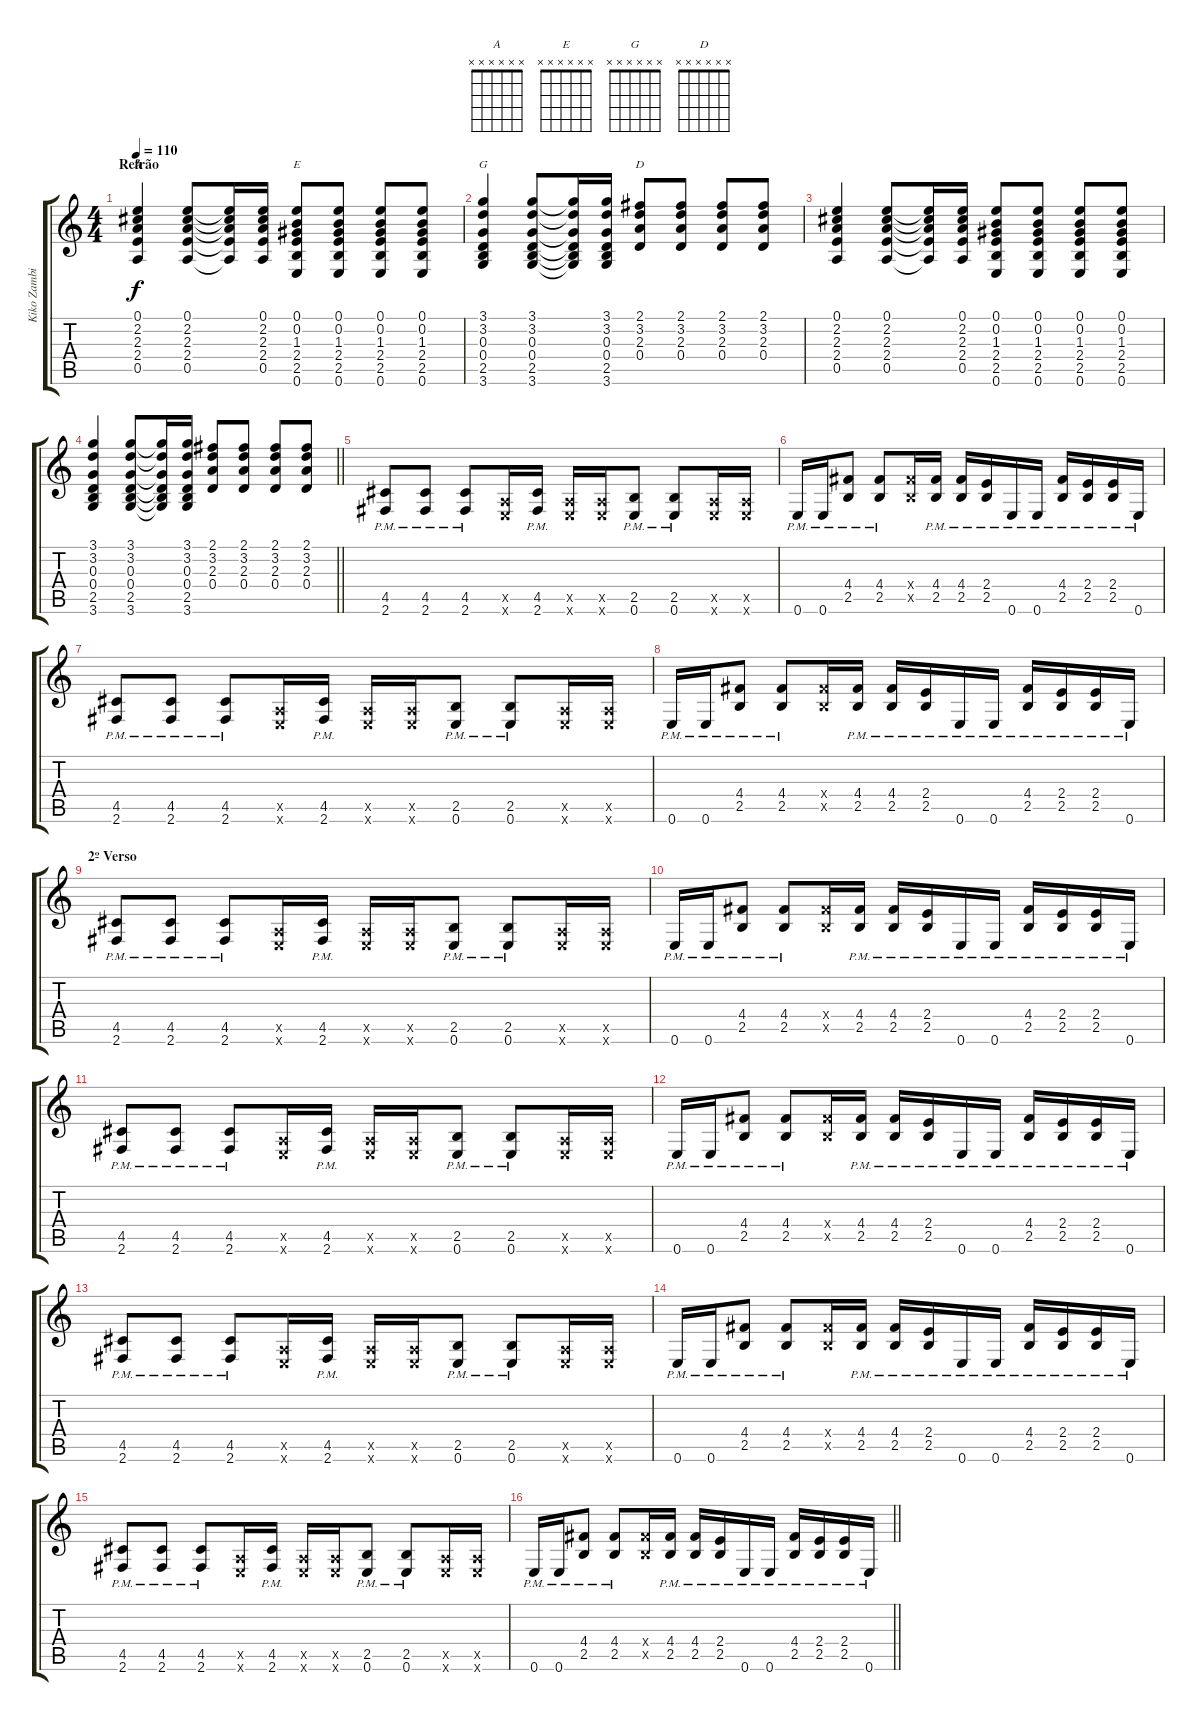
\track ("Kiko Zambianchi" "Kiko Zambi") {instrument acousticguitarsteel}
\staff {score tabs}
\tuning (E4 B3 G3 D3 A2 E2) {hide}
\chord ("A" x x x x x x)
\chord ("E" x x x x x x)
\chord ("G" x x x x x x)
\chord ("D" x x x x x x)
\ts (4 4)
\section ("" "Refrão")
\tempo 110
\clef g2
\ks c
(0.1 2.2 2.3 2.4 0.5).4{ch "A" dy f} (0.1 2.2 2.3 2.4 0.5).8 (0.1{t} 2.2{t} 2.3{t} 2.4{t} 0.5{t}).16 (0.1 2.2 2.3 2.4 0.5).16 (0.1 0.2 1.3 2.4 2.5 0.6).8{ch "E"} (0.1 0.2 1.3 2.4 2.5 0.6).8 (0.1 0.2 1.3 2.4 2.5 0.6).8 (0.1 0.2 1.3 2.4 2.5 0.6).8 |
(3.1 3.2 0.3 0.4 2.5 3.6).4{ch "G"} (3.1 3.2 0.3 0.4 2.5 3.6).8 (3.1{t} 3.2{t} 0.3{t} 0.4{t} 2.5{t} 3.6{t}).16 (3.1 3.2 0.3 0.4 2.5 3.6).16 (2.1 3.2 2.3 0.4).8{ch "D"} (2.1 3.2 2.3 0.4).8 (2.1 3.2 2.3 0.4).8 (2.1 3.2 2.3 0.4).8 |
(0.1 2.2 2.3 2.4 0.5).4 (0.1 2.2 2.3 2.4 0.5).8 (0.1{t} 2.2{t} 2.3{t} 2.4{t} 0.5{t}).16 (0.1 2.2 2.3 2.4 0.5).16 (0.1 0.2 1.3 2.4 2.5 0.6).8 (0.1 0.2 1.3 2.4 2.5 0.6).8 (0.1 0.2 1.3 2.4 2.5 0.6).8 (0.1 0.2 1.3 2.4 2.5 0.6).8 |
\barLineRight lightlight
(3.1 3.2 0.3 0.4 2.5 3.6).4 (3.1 3.2 0.3 0.4 2.5 3.6).8 (3.1{t} 3.2{t} 0.3{t} 0.4{t} 2.5{t} 3.6{t}).16 (3.1 3.2 0.3 0.4 2.5 3.6).16 (2.1 3.2 2.3 0.4).8 (2.1 3.2 2.3 0.4).8 (2.1 3.2 2.3 0.4).8 (2.1 3.2 2.3 0.4).8 |
(4.5 2.6{pm}).8 (4.5 2.6{pm}).8 (4.5 2.6{pm}).8 (0.5{x} 0.6{x}).16 (4.5 2.6{pm}).16 (0.5{x} 0.6{x}).16 (0.5{x} 0.6{x}).16 (2.5{pm} 0.6).8 (2.5{pm} 0.6).8 (0.5{x} 0.6{x}).16 (0.5{x} 0.6{x}).16 |
0.6{pm}.16 0.6{pm}.16 (4.4 2.5{pm}).8 (4.4{pm} 2.5{pm}).8 (4.4{x} 2.5{x}).16 (4.4{pm} 2.5).16 (4.4{pm} 2.5).16 (2.4{pm} 2.5).16 0.6{pm}.16 0.6{pm}.16 (4.4 2.5{pm}).16 (2.4 2.5{pm}).16 (2.4 2.5{pm}).16 0.6{pm}.16 |
(4.5 2.6{pm}).8 (4.5 2.6{pm}).8 (4.5 2.6{pm}).8 (0.5{x} 0.6{x}).16 (4.5 2.6{pm}).16 (0.5{x} 0.6{x}).16 (0.5{x} 0.6{x}).16 (2.5{pm} 0.6).8 (2.5{pm} 0.6).8 (0.5{x} 0.6{x}).16 (0.5{x} 0.6{x}).16 |
0.6{pm}.16 0.6{pm}.16 (4.4 2.5{pm}).8 (4.4{pm} 2.5{pm}).8 (4.4{x} 2.5{x}).16 (4.4{pm} 2.5).16 (4.4{pm} 2.5).16 (2.4{pm} 2.5).16 0.6{pm}.16 0.6{pm}.16 (4.4 2.5{pm}).16 (2.4 2.5{pm}).16 (2.4 2.5{pm}).16 0.6{pm}.16 |
\section ("" "2º Verso")
(4.5 2.6{pm}).8 (4.5 2.6{pm}).8 (4.5 2.6{pm}).8 (0.5{x} 0.6{x}).16 (4.5 2.6{pm}).16 (0.5{x} 0.6{x}).16 (0.5{x} 0.6{x}).16 (2.5{pm} 0.6).8 (2.5{pm} 0.6).8 (0.5{x} 0.6{x}).16 (0.5{x} 0.6{x}).16 |
0.6{pm}.16 0.6{pm}.16 (4.4 2.5{pm}).8 (4.4{pm} 2.5{pm}).8 (4.4{x} 2.5{x}).16 (4.4{pm} 2.5).16 (4.4{pm} 2.5).16 (2.4{pm} 2.5).16 0.6{pm}.16 0.6{pm}.16 (4.4 2.5{pm}).16 (2.4 2.5{pm}).16 (2.4 2.5{pm}).16 0.6{pm}.16 |
(4.5 2.6{pm}).8 (4.5 2.6{pm}).8 (4.5 2.6{pm}).8 (0.5{x} 0.6{x}).16 (4.5 2.6{pm}).16 (0.5{x} 0.6{x}).16 (0.5{x} 0.6{x}).16 (2.5{pm} 0.6).8 (2.5{pm} 0.6).8 (0.5{x} 0.6{x}).16 (0.5{x} 0.6{x}).16 |
0.6{pm}.16 0.6{pm}.16 (4.4 2.5{pm}).8 (4.4{pm} 2.5{pm}).8 (4.4{x} 2.5{x}).16 (4.4{pm} 2.5).16 (4.4{pm} 2.5).16 (2.4{pm} 2.5).16 0.6{pm}.16 0.6{pm}.16 (4.4 2.5{pm}).16 (2.4 2.5{pm}).16 (2.4 2.5{pm}).16 0.6{pm}.16 |
(4.5 2.6{pm}).8 (4.5 2.6{pm}).8 (4.5 2.6{pm}).8 (0.5{x} 0.6{x}).16 (4.5 2.6{pm}).16 (0.5{x} 0.6{x}).16 (0.5{x} 0.6{x}).16 (2.5{pm} 0.6).8 (2.5{pm} 0.6).8 (0.5{x} 0.6{x}).16 (0.5{x} 0.6{x}).16 |
0.6{pm}.16 0.6{pm}.16 (4.4 2.5{pm}).8 (4.4{pm} 2.5{pm}).8 (4.4{x} 2.5{x}).16 (4.4{pm} 2.5).16 (4.4{pm} 2.5).16 (2.4{pm} 2.5).16 0.6{pm}.16 0.6{pm}.16 (4.4 2.5{pm}).16 (2.4 2.5{pm}).16 (2.4 2.5{pm}).16 0.6{pm}.16 |
(4.5 2.6{pm}).8 (4.5 2.6{pm}).8 (4.5 2.6{pm}).8 (0.5{x} 0.6{x}).16 (4.5 2.6{pm}).16 (0.5{x} 0.6{x}).16 (0.5{x} 0.6{x}).16 (2.5{pm} 0.6).8 (2.5{pm} 0.6).8 (0.5{x} 0.6{x}).16 (0.5{x} 0.6{x}).16 |
\barLineRight lightlight
0.6{pm}.16 0.6{pm}.16 (4.4 2.5{pm}).8 (4.4{pm} 2.5{pm}).8 (4.4{x} 2.5{x}).16 (4.4{pm} 2.5).16 (4.4{pm} 2.5).16 (2.4{pm} 2.5).16 0.6{pm}.16 0.6{pm}.16 (4.4 2.5{pm}).16 (2.4 2.5{pm}).16 (2.4 2.5{pm}).16 0.6{pm}.16
